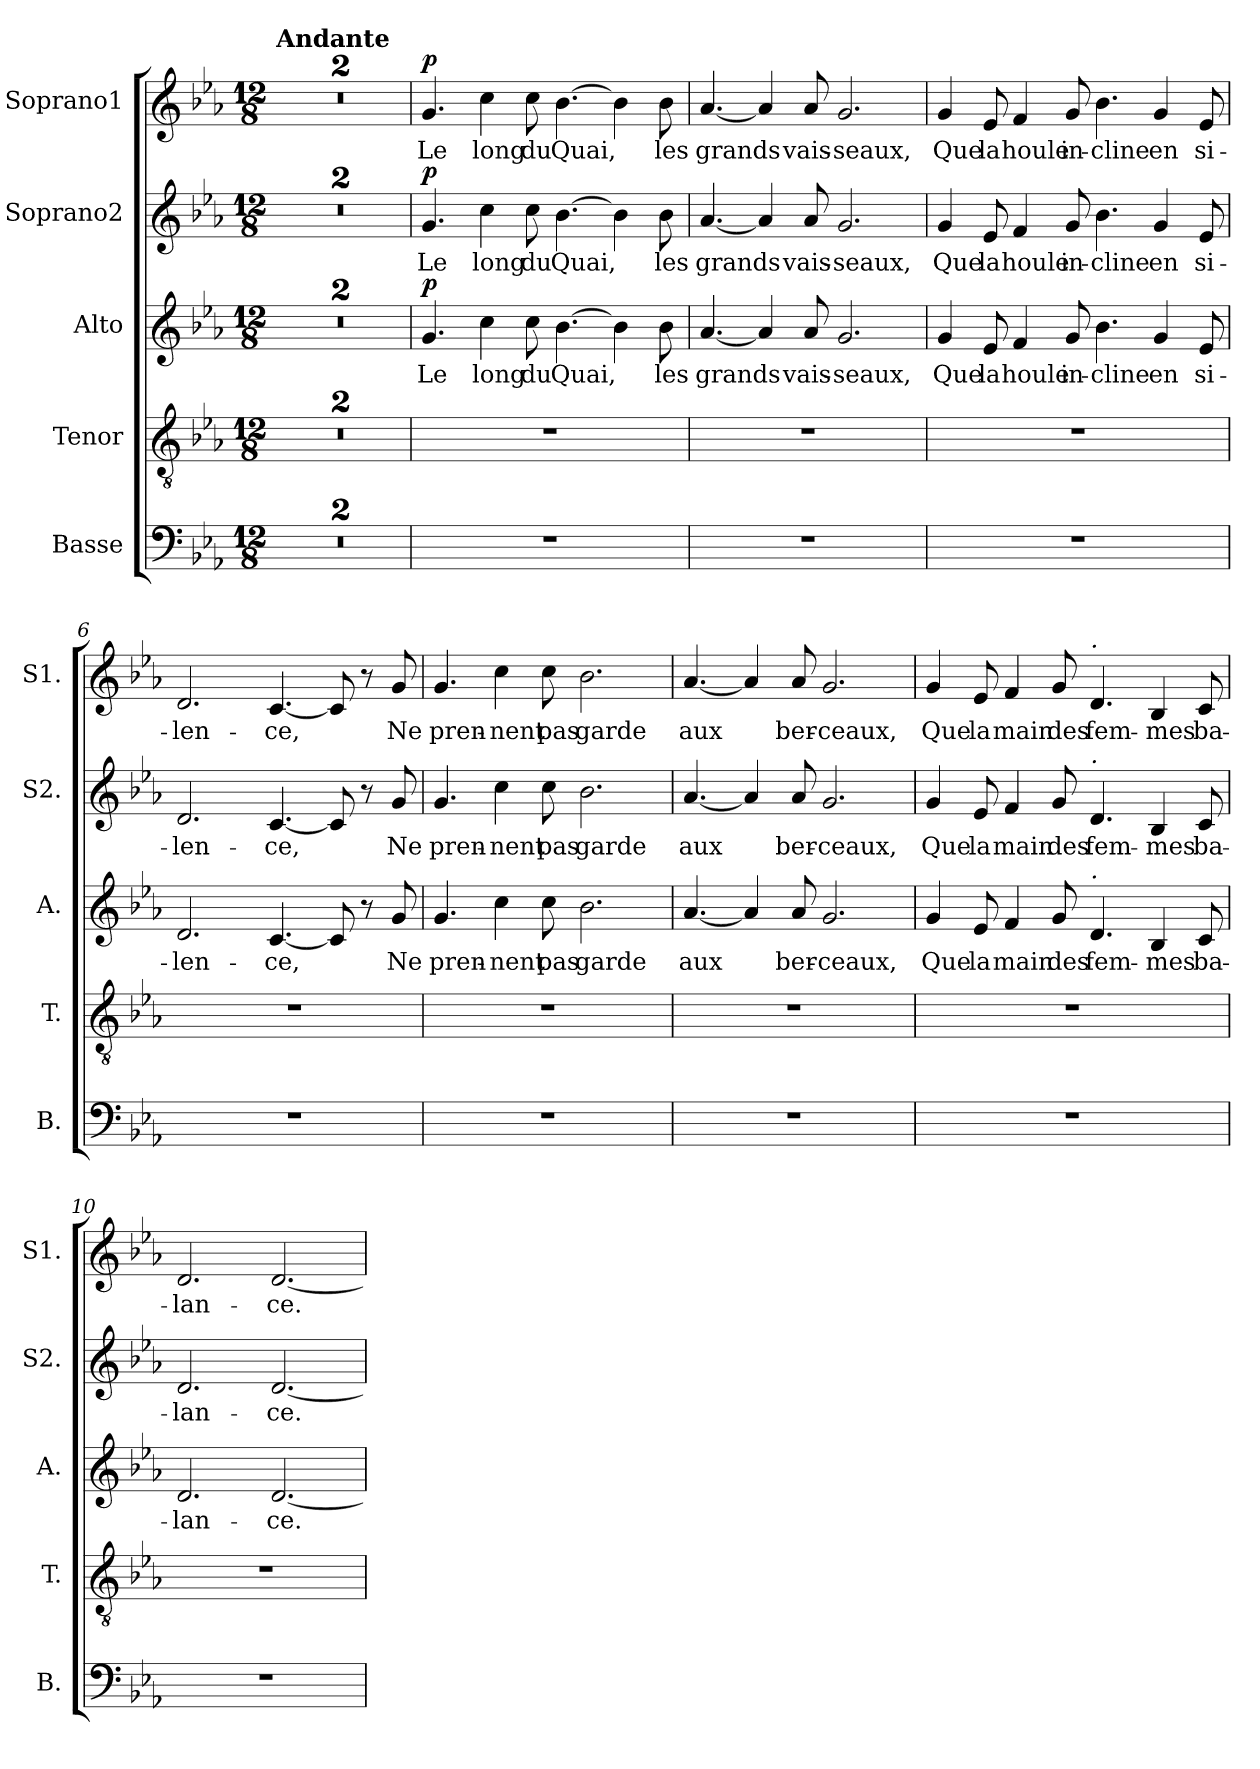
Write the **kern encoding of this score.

**kern	**kern	**kern	**text	**dynam	**kern	**text	**dynam	**kern	**text	**dynam
*part5	*part4	*part3	*part3	*part3	*part2	*part2	*part2	*part1	*part1	*part1
*staff5	*staff4	*staff3	*staff3	*staff3	*staff2	*staff2	*staff2	*staff1	*staff1	*staff1
*I"Basse	*I"Tenor	*I"Alto	*	*	*I"Soprano2	*	*	*I"Soprano1	*	*
*I'B.	*I'T.	*I'A.	*	*	*I'S2.	*	*	*I'S1.	*	*
*clefF4	*clefGv2	*clefG2	*	*	*clefG2	*	*	*clefG2	*	*
*k[b-e-a-]	*k[b-e-a-]	*k[b-e-a-]	*	*	*k[b-e-a-]	*	*	*k[b-e-a-]	*	*
*M12/8	*M12/8	*M12/8	*	*	*M12/8	*	*	*M12/8	*	*
*MM87	*MM87	*MM87	*	*	*MM87	*	*	*MM87	*	*
=1	=1	=1	=1	=1	=1	=1	=1	=1	=1	=1
!	!	!	!	!	!	!	!	!LO:TX:a:B:t=Andante	!	!
1.r	1.r	1.r	.	.	1.r	.	.	1.r	.	.
=2	=2	=2	=2	=2	=2	=2	=2	=2	=2	=2
1.r	1.r	1.r	.	.	1.r	.	.	1.r	.	.
=3	=3	=3	=3	=3	=3	=3	=3	=3	=3	=3
!	!	!	!LO:LY:b	!LO:DY:a	!	!LO:LY:b	!LO:DY:a	!	!LO:LY:b	!LO:DY:a
1.r	1.r	4.g/	Le	p	4.g/	Le	p	4.g/	Le	p
!	!	!	!LO:LY:b	!	!	!LO:LY:b	!	!	!LO:LY:b	!
.	.	4cc\	long	.	4cc\	long	.	4cc\	long	.
!	!	!	!LO:LY:b	!	!	!LO:LY:b	!	!	!LO:LY:b	!
.	.	8cc\	du	.	8cc\	du	.	8cc\	du	.
!	!	!	!LO:LY:b	!	!	!LO:LY:b	!	!	!LO:LY:b	!
.	.	[4.b-\	Quai,	.	[4.b-\	Quai,	.	[4.b-\	Quai,	.
.	.	4b-\]	.	.	4b-\]	.	.	4b-\]	.	.
!	!	!	!LO:LY:b	!	!	!LO:LY:b	!	!	!LO:LY:b	!
.	.	8b-\	les	.	8b-\	les	.	8b-\	les	.
=4	=4	=4	=4	=4	=4	=4	=4	=4	=4	=4
!	!	!	!LO:LY:b	!	!	!LO:LY:b	!	!	!LO:LY:b	!
1.r	1.r	[4.a-/	grands	.	[4.a-/	grands	.	[4.a-/	grands	.
.	.	4a-/]	.	.	4a-/]	.	.	4a-/]	.	.
!	!	!	!LO:LY:b	!	!	!LO:LY:b	!	!	!LO:LY:b	!
.	.	8a-/	vais-	.	8a-/	vais-	.	8a-/	vais-	.
!	!	!	!LO:LY:b	!	!	!LO:LY:b	!	!	!LO:LY:b	!
.	.	2.g/	-seaux,	.	2.g/	-seaux,	.	2.g/	-seaux,	.
=5	=5	=5	=5	=5	=5	=5	=5	=5	=5	=5
!	!	!	!LO:LY:b	!	!	!LO:LY:b	!	!	!LO:LY:b	!
1.r	1.r	4g/	Que	.	4g/	Que	.	4g/	Que	.
!	!	!	!LO:LY:b	!	!	!LO:LY:b	!	!	!LO:LY:b	!
.	.	8e-/	la	.	8e-/	la	.	8e-/	la	.
!	!	!	!LO:LY:b	!	!	!LO:LY:b	!	!	!LO:LY:b	!
.	.	4f/	houle	.	4f/	houle	.	4f/	houle	.
!	!	!	!LO:LY:b	!	!	!LO:LY:b	!	!	!LO:LY:b	!
.	.	8g/	in-	.	8g/	in-	.	8g/	in-	.
!	!	!	!LO:LY:b	!	!	!LO:LY:b	!	!	!LO:LY:b	!
.	.	4.b-\	-cline	.	4.b-\	-cline	.	4.b-\	-cline	.
!	!	!	!LO:LY:b	!	!	!LO:LY:b	!	!	!LO:LY:b	!
.	.	4g/	en	.	4g/	en	.	4g/	en	.
!	!	!	!LO:LY:b	!	!	!LO:LY:b	!	!	!LO:LY:b	!
.	.	8e-/	si-	.	8e-/	si-	.	8e-/	si-	.
=6	=6	=6	=6	=6	=6	=6	=6	=6	=6	=6
!	!	!	!LO:LY:b	!	!	!LO:LY:b	!	!	!LO:LY:b	!
1.r	1.r	2.d/	-len-	.	2.d/	-len-	.	2.d/	-len-	.
!	!	!	!LO:LY:b	!	!	!LO:LY:b	!	!	!LO:LY:b	!
.	.	[4.c/	-ce,	.	[4.c/	-ce,	.	[4.c/	-ce,	.
.	.	8c/]	.	.	8c/]	.	.	8c/]	.	.
.	.	8r	.	.	8r	.	.	8r	.	.
!	!	!	!LO:LY:b	!	!	!LO:LY:b	!	!	!LO:LY:b	!
.	.	8g/	Ne	.	8g/	Ne	.	8g/	Ne	.
=7	=7	=7	=7	=7	=7	=7	=7	=7	=7	=7
!	!	!	!LO:LY:b	!	!	!LO:LY:b	!	!	!LO:LY:b	!
1.r	1.r	4.g/	pren-	.	4.g/	pren-	.	4.g/	pren-	.
!	!	!	!LO:LY:b	!	!	!LO:LY:b	!	!	!LO:LY:b	!
.	.	4cc\	-nent	.	4cc\	-nent	.	4cc\	-nent	.
!	!	!	!LO:LY:b	!	!	!LO:LY:b	!	!	!LO:LY:b	!
.	.	8cc\	pas	.	8cc\	pas	.	8cc\	pas	.
!	!	!	!LO:LY:b	!	!	!LO:LY:b	!	!	!LO:LY:b	!
.	.	2.b-\	garde	.	2.b-\	garde	.	2.b-\	garde	.
=8	=8	=8	=8	=8	=8	=8	=8	=8	=8	=8
!	!	!	!LO:LY:b	!	!	!LO:LY:b	!	!	!LO:LY:b	!
1.r	1.r	[4.a-/	aux	.	[4.a-/	aux	.	[4.a-/	aux	.
.	.	4a-/]	.	.	4a-/]	.	.	4a-/]	.	.
!	!	!	!LO:LY:b	!	!	!LO:LY:b	!	!	!LO:LY:b	!
.	.	8a-/	ber-	.	8a-/	ber-	.	8a-/	ber-	.
!	!	!	!LO:LY:b	!	!	!LO:LY:b	!	!	!LO:LY:b	!
.	.	2.g/	-ceaux,	.	2.g/	-ceaux,	.	2.g/	-ceaux,	.
=9	=9	=9	=9	=9	=9	=9	=9	=9	=9	=9
!	!	!	!LO:LY:b	!	!	!LO:LY:b	!	!	!LO:LY:b	!
1.r	1.r	4g/	Que	.	4g/	Que	.	4g/	Que	.
!	!	!	!LO:LY:b	!	!	!LO:LY:b	!	!	!LO:LY:b	!
.	.	8e-/	la	.	8e-/	la	.	8e-/	la	.
!	!	!	!LO:LY:b	!	!	!LO:LY:b	!	!	!LO:LY:b	!
.	.	4f/	main	.	4f/	main	.	4f/	main	.
!	!	!	!LO:LY:b	!	!	!LO:LY:b	!	!	!LO:LY:b	!
.	.	8g/	des	.	8g/	des	.	8g/	des	.
!	!	!	!	!	!	!	!	!LO:TX:a:i:t=.	!	!
!	!	!	!	!	!LO:TX:a:i:t=.	!	!	!	!	!
!	!	!LO:TX:a:i:t=.	!	!	!	!	!	!	!	!
!	!	!	!LO:LY:b	!	!	!LO:LY:b	!	!	!LO:LY:b	!
.	.	4.d/	fem-	.	4.d/	fem-	.	4.d/	fem-	.
!	!	!	!LO:LY:b	!	!	!LO:LY:b	!	!	!LO:LY:b	!
.	.	4B-/	-mes	.	4B-/	-mes	.	4B-/	-mes	.
!	!	!	!LO:LY:b	!	!	!LO:LY:b	!	!	!LO:LY:b	!
.	.	8c/	ba-	.	8c/	ba-	.	8c/	ba-	.
=10	=10	=10	=10	=10	=10	=10	=10	=10	=10	=10
!	!	!	!LO:LY:b	!	!	!LO:LY:b	!	!	!LO:LY:b	!
1.r	1.r	2.d/	-lan-	.	2.d/	-lan-	.	2.d/	-lan-	.
!	!	!	!LO:LY:b	!	!	!LO:LY:b	!	!	!LO:LY:b	!
.	.	[2.d/	-ce.	.	[2.d/	-ce.	.	[2.d/	-ce.	.
=	=	=	=	=	=	=	=	=	=	=
*-	*-	*-	*-	*-	*-	*-	*-	*-	*-	*-
